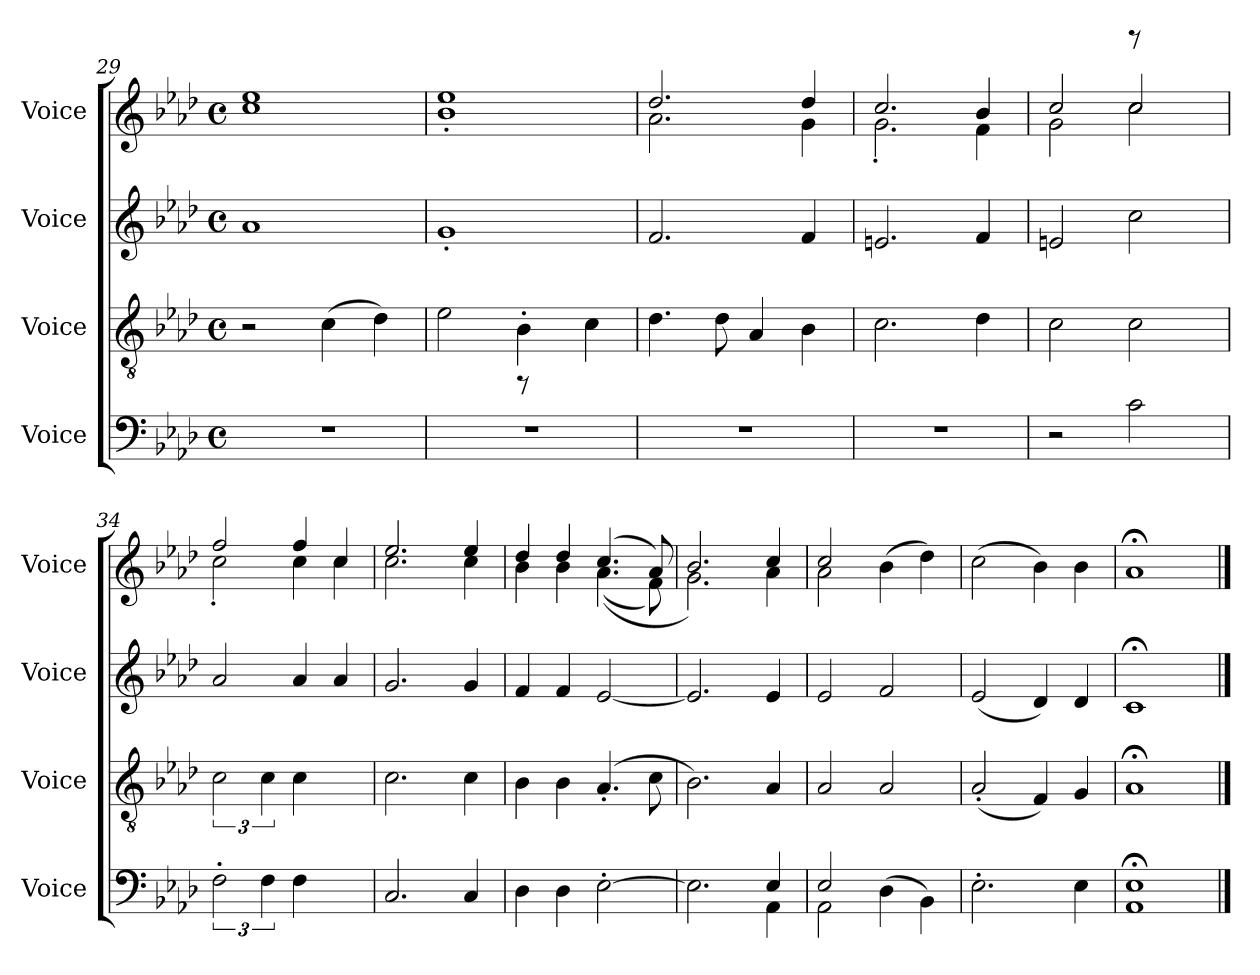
**kern	**kern	**kern	**kern
*part4	*part3	*part2	*part1
*staff4	*staff3	*staff2	*staff1
*I"Voice	*I"Voice	*I"Voice	*I"Voice
*I'Voice	*I'Voice	*I'Voice	*I'Voice
*clefF4	*clefGv2	*clefG2	*clefG2
*k[b-e-a-d-]	*k[b-e-a-d-]	*k[b-e-a-d-]	*k[b-e-a-d-]
*M4/4	*M4/4	*M4/4	*M4/4
*met(c)	*met(c)	*met(c)	*met(c)
=29	=29	=29	=29
*	*	*	*^
1rF	2rc	1a-	1ee-	1cc
.	(>4c\	.	.	.
.	4d-\)	.	.	.
!!LO:LB:g=z	!!
=30	=30	=30	=30	=30
*	*^	*	*	*
1rF	2e-\	2ryy	1g'<	1ee-	1b-'<
.	4B-'<\	8rEE	.	.	.
.	.	4.ryy	.	.	.
.	4c\	.	.	.	.
*	*v	*v	*	*	*
=31	=31	=31	=31	=31
1rF	4.d-\	2.f/	2.dd-/	2.a-\
.	8d-\	.	.	.
.	4A-/	.	.	.
.	4B-\	4f/	4dd-/	4g\
=32	=32	=32	=32	=32
1rF	2.c\	2.en/	2.cc/	2.g'<\
.	4d-\	4f/	4b-/	4f\
=33	=33	=33	=33	=33
*	*	*	*	*^
2rE	2c\	2en/	2cc/	2g\	2ryy
2c\	2c\	2cc\	2cc/	2cc\	8rbbb
.	.	.	.	.	4.ryy
*	*	*	*	*v	*v
=34	=34	=34	=34	=34
3F'<\	3c\	2a-/	2ff/	2cc'<'<\
6F\	6c\	.	.	.
4F\	4c\	4a-/	4ff/	4cc\
4ryy	4ryy	4a-/	4cc/	4cc\
=35	=35	=35	=35	=35
2.C/	2.c\	2.g/	2.ee-/	2.cc\
4C/	4c\	4g/	4ee-/	4cc\
!!LO:LB:g=z	!!
=36	=36	=36	=36	=36
4D-\	4B-\	4f/	4dd-/	4b-\
4D-\	4B-\	4f/	4dd-/	4b-\
[>2E-'<\	(>4.A-'</	[<2e-/	(>4.cc/	(<(<4.a-\
.	8c\	.	8a-/)	8f\)
=37	=37	=37	=37	=37
*^	*	*	*	*
2.E-\]	2.ryy	2.B-\)	2.e-/]	2.b-/	2.g\)
4AA-\	4E-/	4A-/	4e-/	4cc/	4a-\
=38	=38	=38	=38	=38	=38
2E-/	2AA-\	2A-/	2e-/	2cc/	2a-\
2ryy	(>4D-\	2A-/	2f/	2ryy	(>4b-\
.	4BB-\)	.	.	.	4dd-\)
*v	*v	*	*	*v	*v
=39	=39	=39	=39
2.E-'<\	(<2A-'</	(<2e-/	(>2cc\
.	4F/)	4d-/)	4b-\)
4E-\	4G/	4d-/	4b-\
=40	=40	=40	=40
*^	*	*	*
1E-;<	1AA-	1A-;<	1c;<	1a-;<
*v	*v	*	*	*
==	==	==	==
*-	*-	*-	*-
